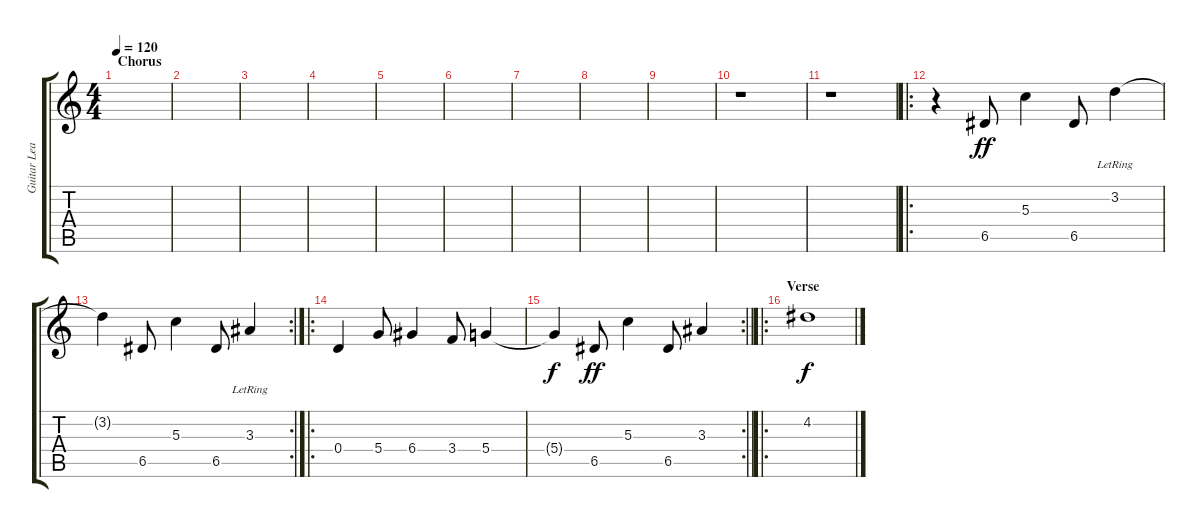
\track ("Guitar Lead" "Guitar Lea") {instrument electricguitarjazz}
\staff {score tabs}
\tuning (E4 B3 G3 D3 A2 E2) {hide}
\ts (4 4)
\section ("" "Chorus")
\tempo 120
\clef g2
\ks c
|
|
|
|
|
|
|
|
|
r.1 |
r.1 |
\ro
r.4 6.5.8{dy ff} 5.3.4 6.5.8 3.2{lr}.4 |
\rc 2
3.2{t}.4 6.5.8 5.3.4 6.5.8 3.3{lr}.4 |
\ro
0.4.4 5.4.8 6.4.4 3.4.8 5.4.4 |
\rc 2
\barLineRight lightlight
5.4{t}.4{dy f} 6.5.8{dy ff} 5.3.4 6.5.8 3.3.4 |
\ro
\section ("" "Verse")
4.2.1{dy f}
